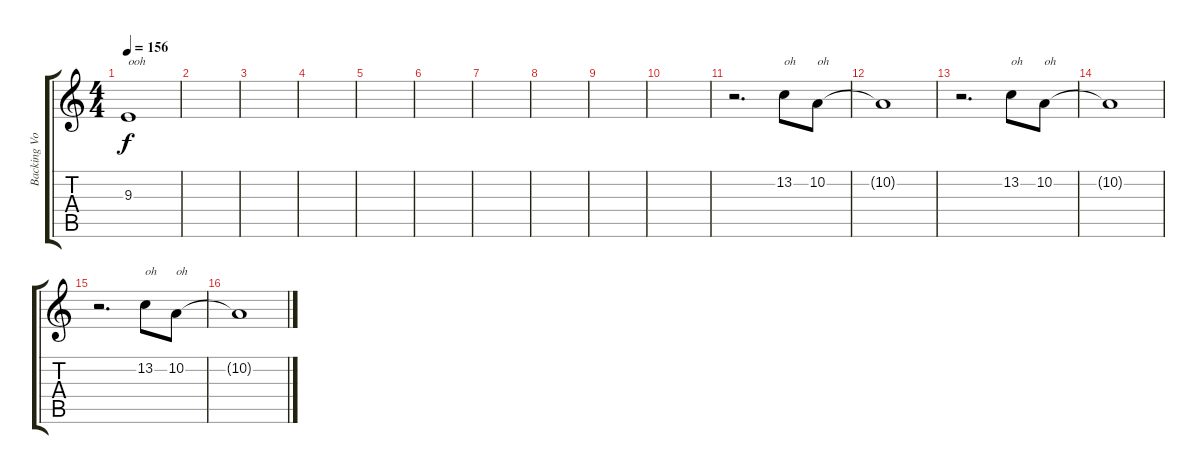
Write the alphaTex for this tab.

\track ("Backing Vocals (Kim)" "Backing Vo") {instrument stringensemble1}
\staff {score tabs}
\tuning (E4 B3 G3 D3 A2 E2) {hide}
\ts (4 4)
\tempo 156
\clef g2
\ks c
9.3.1{txt "ooh" dy f} |
|
|
|
|
|
|
|
|
|
r.2{d} 13.2.8{txt "oh"} 10.2.8{txt "oh"} |
10.2{t}.1 |
r.2{d} 13.2.8{txt "oh"} 10.2.8{txt "oh"} |
10.2{t}.1 |
r.2{d} 13.2.8{txt "oh"} 10.2.8{txt "oh"} |
10.2{t}.1
